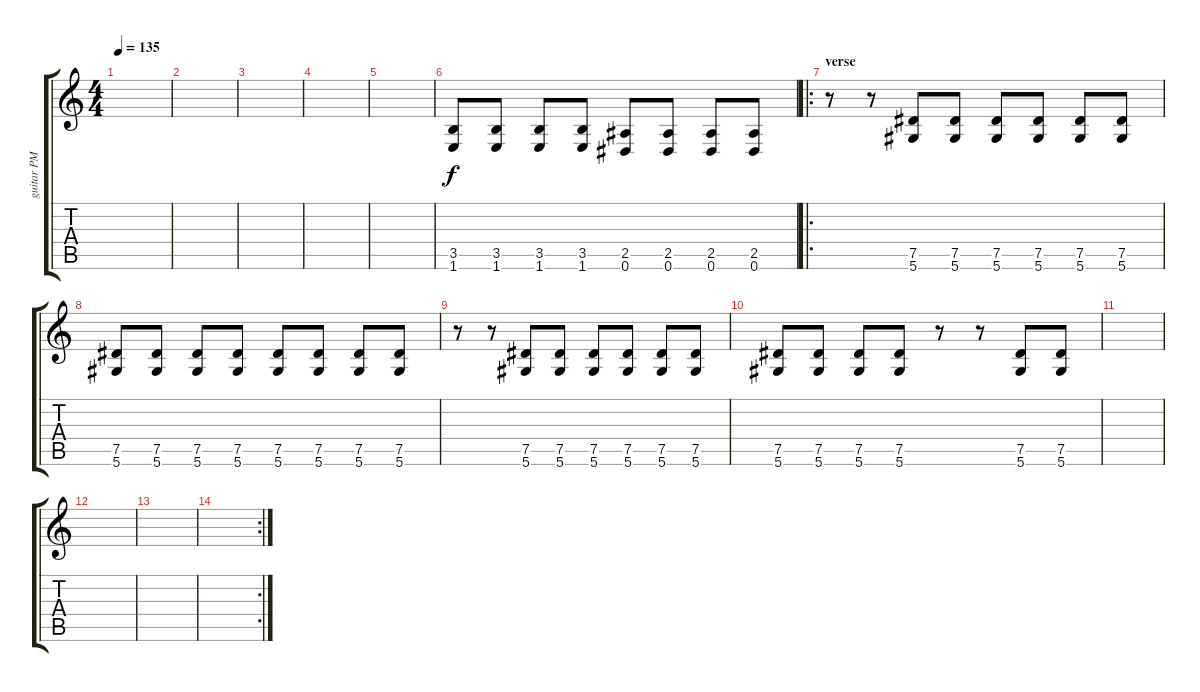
\track ("guitar PM" "guitar PM") {instrument electricguitarmuted}
\staff {score tabs}
\tuning (Eb4 Bb3 Gb3 Db3 Ab2 Eb2) {hide}
\ts (4 4)
\tempo 135
\clef g2
\ks c
|
|
|
|
|
(3.5 1.6).8 (3.5 1.6).8 (3.5 1.6).8 (3.5 1.6).8 (2.5 0.6).8 (2.5 0.6).8 (2.5 0.6).8 (2.5 0.6).8 |
\ro
\section ("" "verse")
r.8 r.8 (7.5 5.6).8 (7.5 5.6).8 (7.5 5.6).8 (7.5 5.6).8 (7.5 5.6).8 (7.5 5.6).8 |
(7.5 5.6).8 (7.5 5.6).8 (7.5 5.6).8 (7.5 5.6).8 (7.5 5.6).8 (7.5 5.6).8 (7.5 5.6).8 (7.5 5.6).8 |
r.8 r.8 (7.5 5.6).8 (7.5 5.6).8 (7.5 5.6).8 (7.5 5.6).8 (7.5 5.6).8 (7.5 5.6).8 |
(7.5 5.6).8 (7.5 5.6).8 (7.5 5.6).8 (7.5 5.6).8 r.8 r.8 (7.5 5.6).8 (7.5 5.6).8 |
|
|
|
\rc 2
